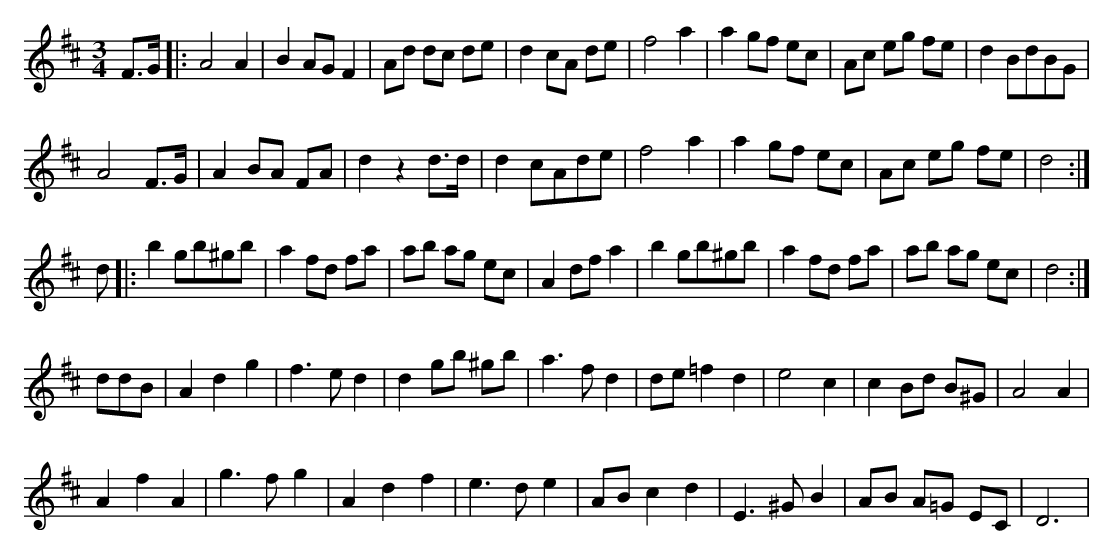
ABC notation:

X:1
M:3/4
K:D
F>G|:A4A2|B2AGF2|Ad dc de|d2 cA de|f4a2|a2 gf ec|Ac eg fe|d2BdBG|
A4 F>G|A2 BA FA|d2z2d>d|d2 cAde|f4a2|a2 gf ec|Ac eg fe|d4:|
d|:b2gb^gb|a2 fd fa|ab ag ec|A2 df a2|b2gb^gb|a2 fd fa|ab ag ec|d4:|
ddB|A2d2g2|f3ed2|d2 gb ^gb|a3fd2|de=f2d2|e4c2|c2 Bd B^G|A4A2|
A2f2A2|g3fg2|A2d2f2|e3de2|ABc2d2|E3^GB2|AB A=G EC|D6|
